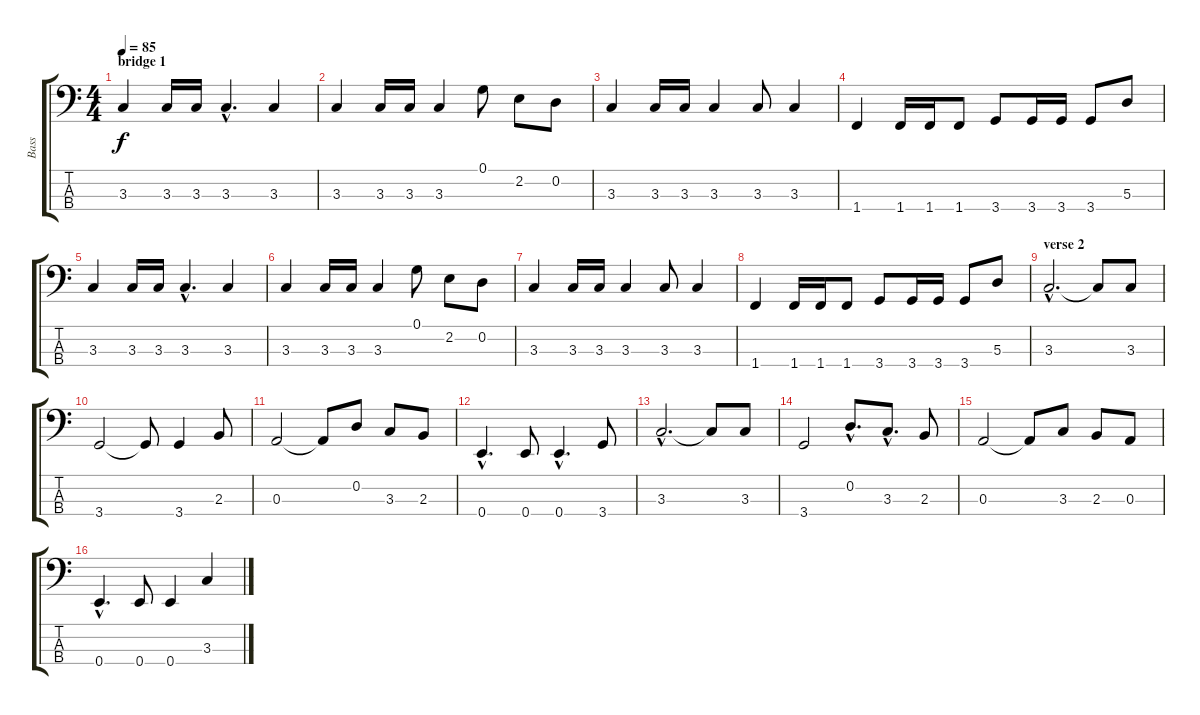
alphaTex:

\track ("Bass" "Bass") {instrument electricbassfinger}
\staff {score tabs}
\tuning (G2 D2 A1 E1) {hide}
\ts (4 4)
\section ("" "bridge 1")
\tempo 85
\clef f4
\ks c
3.3.4{dy f} 3.3.16 3.3.16 3.3{hac}.4{d} 3.3.4 |
3.3.4 3.3.16 3.3.16 3.3.4 0.1.8 2.2.8 0.2.8 |
3.3.4 3.3.16 3.3.16 3.3.4 3.3.8 3.3.4 |
1.4.4 1.4.16 1.4.16 1.4.8 3.4.8 3.4.16 3.4.16 3.4.8 5.3.8 |
3.3.4 3.3.16 3.3.16 3.3{hac}.4{d} 3.3.4 |
3.3.4 3.3.16 3.3.16 3.3.4 0.1.8 2.2.8 0.2.8 |
3.3.4 3.3.16 3.3.16 3.3.4 3.3.8 3.3.4 |
1.4.4 1.4.16 1.4.16 1.4.8 3.4.8 3.4.16 3.4.16 3.4.8 5.3.8 |
\section ("" "verse 2")
3.3{hac}.2{d} 3.3{t}.8 3.3.8 |
3.4.2 3.4{t}.8 3.4.4 2.3.8 |
0.3.2 0.3{t}.8 0.2.8 3.3.8 2.3.8 |
0.4{hac}.4{d} 0.4.8 0.4{hac}.4{d} 3.4.8 |
3.3{hac}.2{d} 3.3{t}.8 3.3.8 |
3.4.2 0.2{hac}.8{d} 3.3{hac}.8{d} 2.3.8 |
0.3.2 0.3{t}.8 3.3.8 2.3.8 0.3.8 |
0.4{hac}.4{d} 0.4.8 0.4.4 3.3.4
